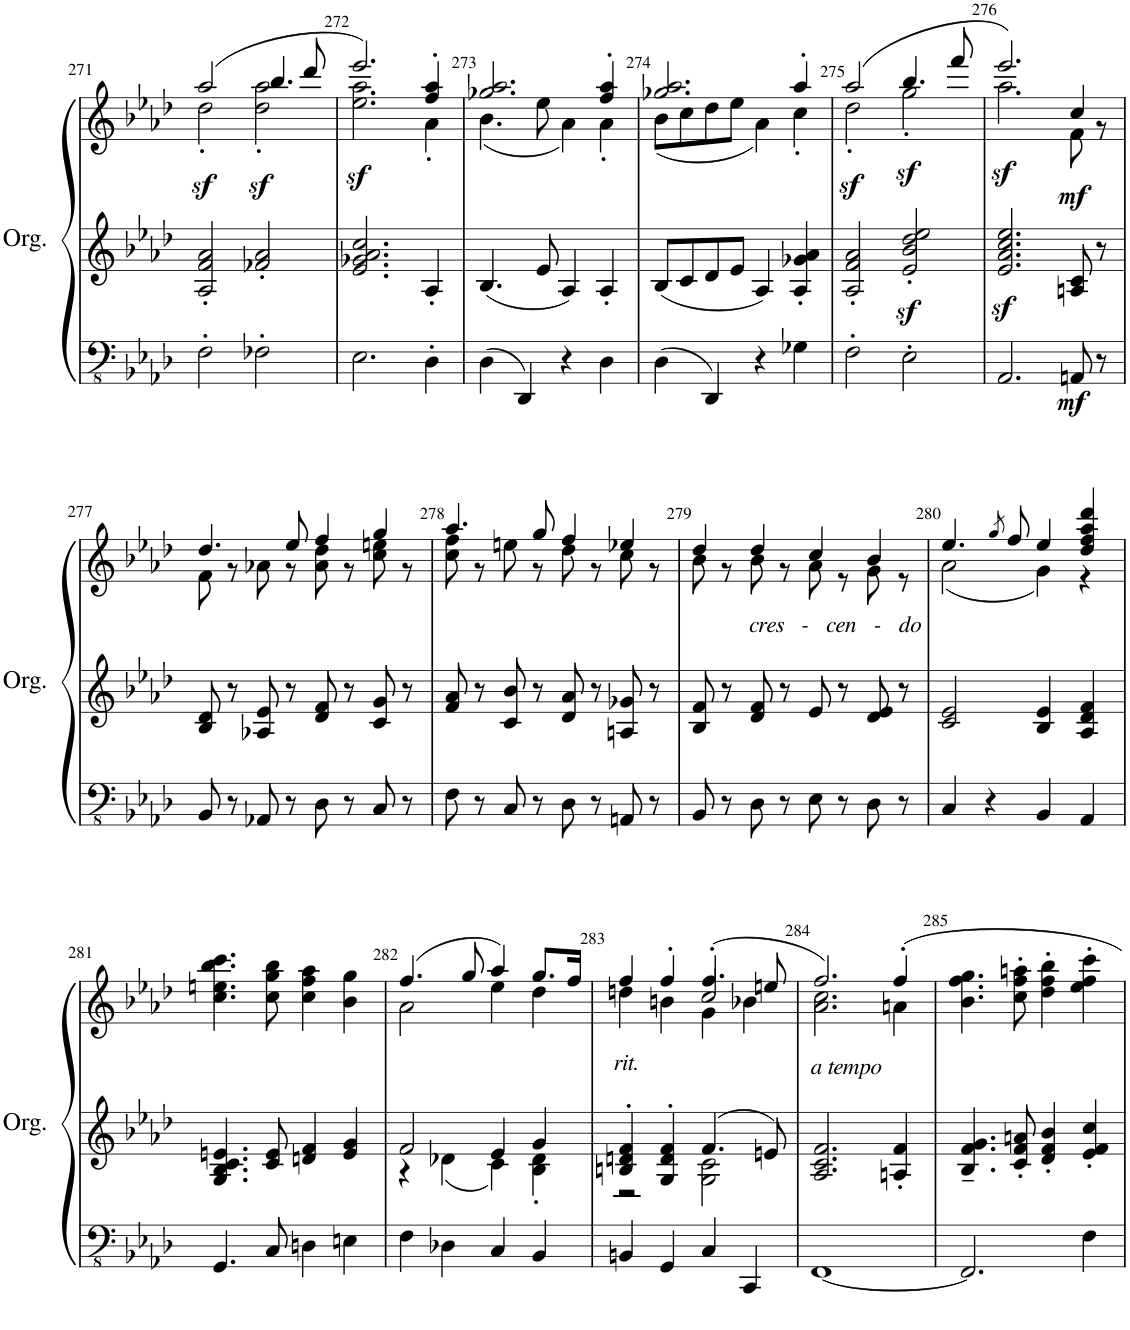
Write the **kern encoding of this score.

**kern	**kern	**kern	**dynam
*part1	*part1	*part1	*part1
*staff3	*staff2	*staff1	*staff1/2/3
*I"Orgue à tuyaux	*	*	*
*I'Org.	*	*	*
!!LO:PB:g=z
*clefFv4	*clefG2	*clefG2	*
*k[b-e-a-d-]	*k[b-e-a-d-]	*k[b-e-a-d-]	*
*M4/4	*M4/4	*M4/4	*
*met(c)	*met(c)	*met(c)	*
=271	=271	=271	=271
*	*	*^	*
!	!	!	!	!LO:DY:b
2FF'\	2A-/' 2f/' 2a-/'	(2aa-/	2dd-'\	sf
!	!	!	!	!LO:DY:b
2FF-X'\	2f-X/' 2a-/'	4.bb-/	2dd-\' 2aa-\'	sf
.	.	8ddd-/	.	.
=272	=272	=272	=272	=272
!	!	!	!	!LO:DY:b
2.EE-\	2.e-/ 2.g-X/ 2.a-/ 2.cc/	2.eee-/)	2.ee-\ 2.aa-\	sf
4DD-'\	4A-'/	4ff/' 4aa-/'	4a-'\	.
=273	=273	=273	=273	=273
4DD-\	4.B-/	2.gg-X/ 2.aa-/	(4.b-\	.
4DDD-/	.	.	.	.
.	8e-/	.	8ee-\	.
4r	4A-/	.	4a-\)	.
4DD-\	4A-'/	4ff/' 4aa-/'	4a-'\	.
=274	=274	=274	=274	=274
4DD-\	8B-/L	2.gg-X/ 2.aa-/	(8b-\L	.
.	8c/	.	8cc\	.
4DDD-/	8d-/	.	8dd-\	.
.	8e-/J	.	8ee-\J	.
4r	4A-/	.	4a-\)	.
4GG-X\	4A-/' 4g-X/' 4a-/'	4aa-'/	4cc'\	.
=275	=275	=275	=275	=275
!	!	!	!	!LO:DY:b
2FF'\	2A-/' 2f/' 2a-/'	(2aa-/	2dd-'\	sf
!	!	!	!	!LO:DY:b
2EE-'\	2e-/z<' 2b-/z<' 2dd-/z<' 2ee-/z<'	4.bb-/	2gg'\	sf
.	.	8fff/	.	.
=276	=276	=276	=276	=276
!	!	!	!	!LO:DY:b
2.AAA-/	2.e-/z< 2.a-/z< 2.cc/z< 2.ee-/z<	2.eee-/)	2.aa-\	sf
!	!	!	!	!LO:DY:b=3
!	!	!	!	!LO:DY:n=1:b
8AAAn/	8An/ 8c/	4cc/	8f\	mf mf
8r	8r	.	8r	.
!!LO:LB:g=z	!!
=277	=277	=277	=277	=277
8BBB-/	8B-/ 8d-/	4.dd-/	8f\	.
8r	8r	.	8r	.
8AAA-X/	8A-X/ 8e-/	.	8a-X\	.
8r	8r	8ee-/	8r	.
8DD-\	8d-/ 8f/	4ff/	8a-\ 8dd-\	.
8r	8r	.	8r	.
8CC/	8c/ 8g/	4gg/	8cc\ 8een\	.
8r	8r	.	8r	.
=278	=278	=278	=278	=278
8FF\	8f/ 8a-/	4.aa-/	8cc\ 8ff\	.
8r	8r	.	8r	.
8CC/	8c/ 8b-/	.	8een\	.
8r	8r	8gg/	8r	.
8DD-\	8d-/ 8a-/	4ff/	8dd-\	.
8r	8r	.	8r	.
8AAAn/	8An/ 8g-X/	4ee-X/	8cc\	.
8r	8r	.	8r	.
=279	=279	=279	=279	=279
8BBB-/	8B-/ 8f/	4dd-/	8b-\	.
8r	8r	.	8r	.
!	!	!LO:TX:b:i:t=cres   -   cen   -   do	!	!
8DD-\	8d-/ 8f/	4dd-/	8b-\	.
8r	8r	.	8r	.
8EE-\	8e-/	4cc/	8a-\	.
8r	8r	.	8r	.
8DD-\	8d-/ 8e-/	4b-/	8g\	.
8r	8r	.	8r	.
=280	=280	=280	=280	=280
4CC/	2c/ 2e-/	4.ee-/	(2a-\	.
4r	.	.	.	.
.	.	8qgg/	.	.
.	.	8ff/	.	.
4BBB-/	4B-/ 4e-/	4ee-/	4g\)	.
4AAA-/	4A-/ 4d-/ 4f/	4dd-/ 4ff/ 4aa-/ 4ddd-/	4r	.
*	*	*v	*v	*
!!LO:LB:g=z
=281	=281	=281	=281
4.GGG/	4.G/ 4.B-/ 4.c/ 4.en/	4.cc\ 4.een\ 4.bb-\ 4.ccc\	.
8CC/	8c/ 8e/	8cc\ 8gg\ 8bb-\	.
4DDn\	4dn/ 4f/	4cc\ 4ff\ 4aa-\	.
4EEn\	4e/ 4g/	4b-\ 4gg\	.
=282	=282	=282	=282
*	*^	*^	*
4FF\	2f/	4r	(4.ff/	2a-\	.
4DD-X\	.	4d-X\	.	.	.
.	.	.	8gg/	.	.
4CC/	4e-/	4c\	4aa-/)	4ee-\	.
4BBB-/	4g/	4B-\' 4d-\'	8.gg/L	4dd-\	.
.	.	.	16ff/Jk	.	.
=283	=283	=283	=283	=283	=283
*	*	*	*	*^	*
!	!	!	!LO:TX:b:i:t=rit.	!	!	!
4BBBn/	4Bn/' 4dn/' 4f/'	2r	4ff/	4ddn\	2ryy	.
4GGG/	4G/' 4d/' 4f/'	.	4ff'/	4bn\	.	.
4CC/	4.f/	2G\ 2c\	(4.ff'/	4g\	2cc/	.
4CCC/	.	.	.	4b-X\	.	.
.	8en/	.	8een/	.	.	.
*	*v	*v	*	*	*	*
*	*	*	*v	*v	*
=284	=284	=284	=284	=284
!	!	!LO:TX:b:i:t=a tempo	!	!
[1FFF	2.A-/ 2.c/ 2.f/	2.ff/)	2.a-\ 2.cc\	.
.	4An/' 4f/'	4ff'/	4an\	.
*	*	*v	*v	*
=285	=285	=285	=285
2.FFF/]	4.B-/~ 4.f/~ 4.g/~	4.b-\ 4.ff\ 4.gg\	.
.	8c/' 8f/' 8an/'	8cc\' 8ff\' 8aan\'	.
.	4d-/' 4f/' 4b-/'	4dd-\' 4ff\' 4bb-\'	.
4FF\	4e-/' 4f/' 4cc/'	4ee-\' 4ff\' 4ccc\'	.
=	=	=	=
*-	*-	*-	*-
